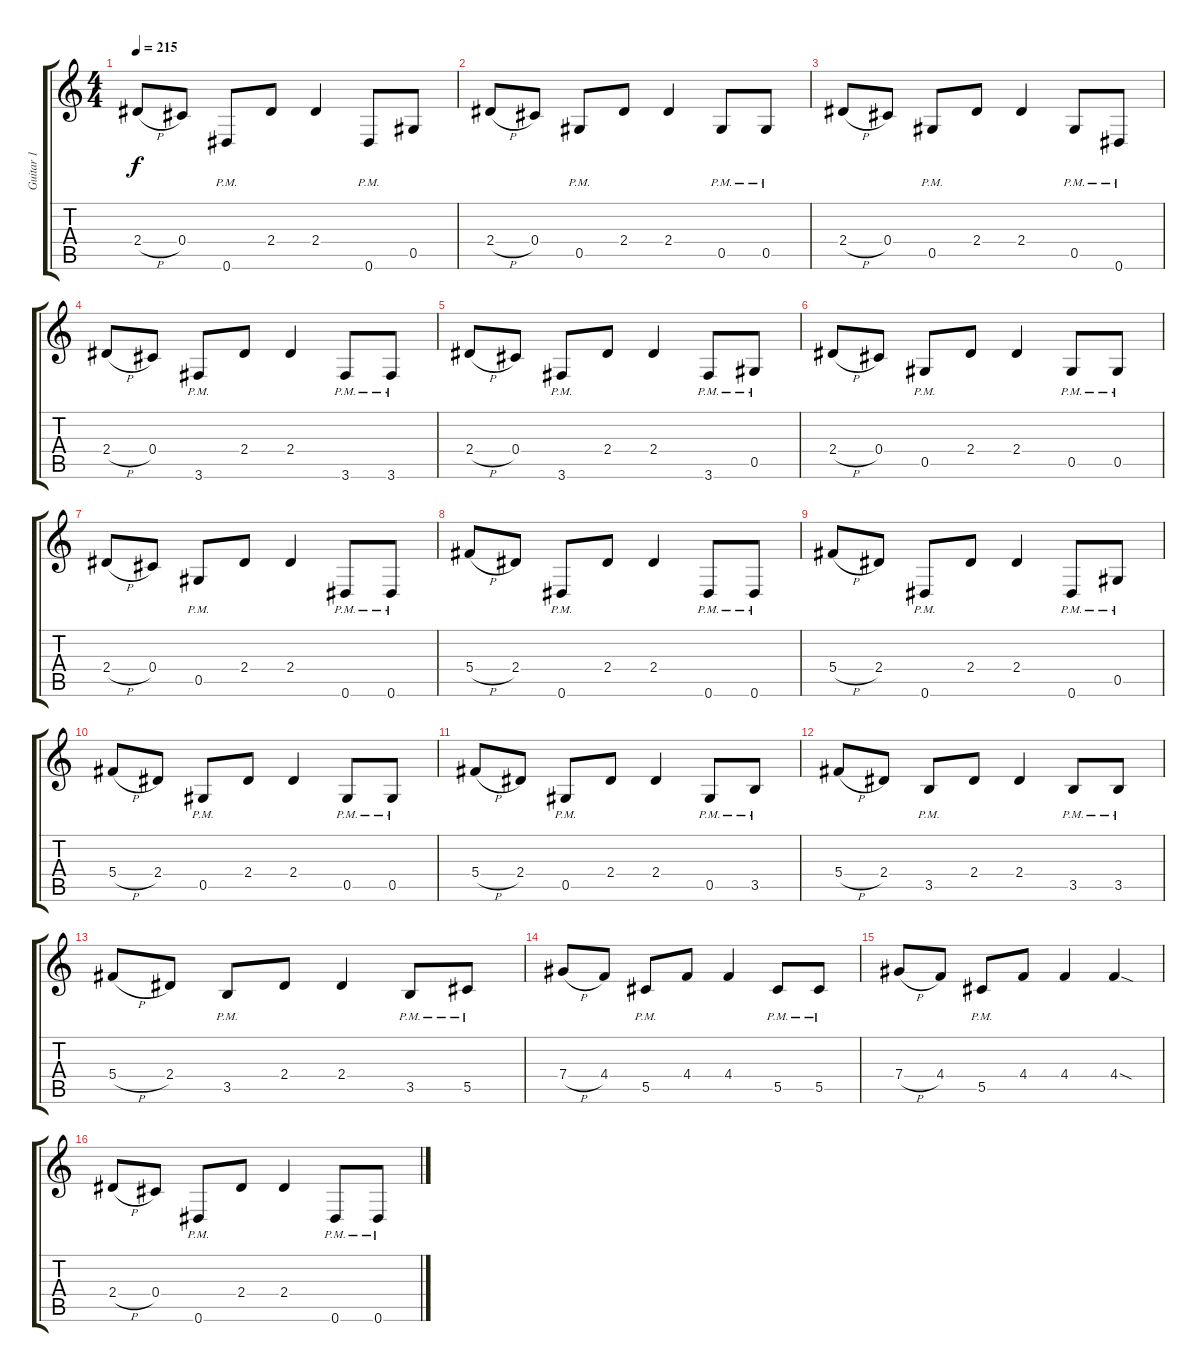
\track ("Guitar 1" "Guitar 1") {instrument overdrivenguitar}
\staff {score tabs}
\tuning (Eb4 Bb3 Gb3 Db3 Ab2 Eb2) {hide}
\ts (4 4)
\tempo 215
\clef g2
\ks c
2.4{h}.8{dy f} 0.4.8 0.6{pm}.8 2.4.8 2.4.4 0.6{pm}.8 0.5.8 |
2.4{h}.8 0.4.8 0.5{pm}.8 2.4.8 2.4.4 0.5{pm}.8 0.5{pm}.8 |
2.4{h}.8 0.4.8 0.5{pm}.8 2.4.8 2.4.4 0.5{pm}.8 0.6{pm}.8 |
2.4{h}.8 0.4.8 3.6{pm}.8 2.4.8 2.4.4 3.6{pm}.8 3.6{pm}.8 |
2.4{h}.8 0.4.8 3.6{pm}.8 2.4.8 2.4.4 3.6{pm}.8 0.5{pm}.8 |
2.4{h}.8 0.4.8 0.5{pm}.8 2.4.8 2.4.4 0.5{pm}.8 0.5{pm}.8 |
2.4{h}.8 0.4.8 0.5{pm}.8 2.4.8 2.4.4 0.6{pm}.8 0.6{pm}.8 |
5.4{h}.8 2.4.8 0.6{pm}.8 2.4.8 2.4.4 0.6{pm}.8 0.6{pm}.8 |
5.4{h}.8 2.4.8 0.6{pm}.8 2.4.8 2.4.4 0.6{pm}.8 0.5{pm}.8 |
5.4{h}.8 2.4.8 0.5{pm}.8 2.4.8 2.4.4 0.5{pm}.8 0.5{pm}.8 |
5.4{h}.8 2.4.8 0.5{pm}.8 2.4.8 2.4.4 0.5{pm}.8 3.5{pm}.8 |
5.4{h}.8 2.4.8 3.5{pm}.8 2.4.8 2.4.4 3.5{pm}.8 3.5{pm}.8 |
5.4{h}.8 2.4.8 3.5{pm}.8 2.4.8 2.4.4 3.5{pm}.8 5.5{pm}.8 |
7.4{h}.8 4.4.8 5.5{pm}.8 4.4.8 4.4.4 5.5{pm}.8 5.5{pm}.8 |
7.4{h}.8 4.4.8 5.5{pm}.8 4.4.8 4.4.4 4.4{sod}.4 |
2.4{h}.8 0.4.8 0.6{pm}.8 2.4.8 2.4.4 0.6{pm}.8 0.6{pm}.8
